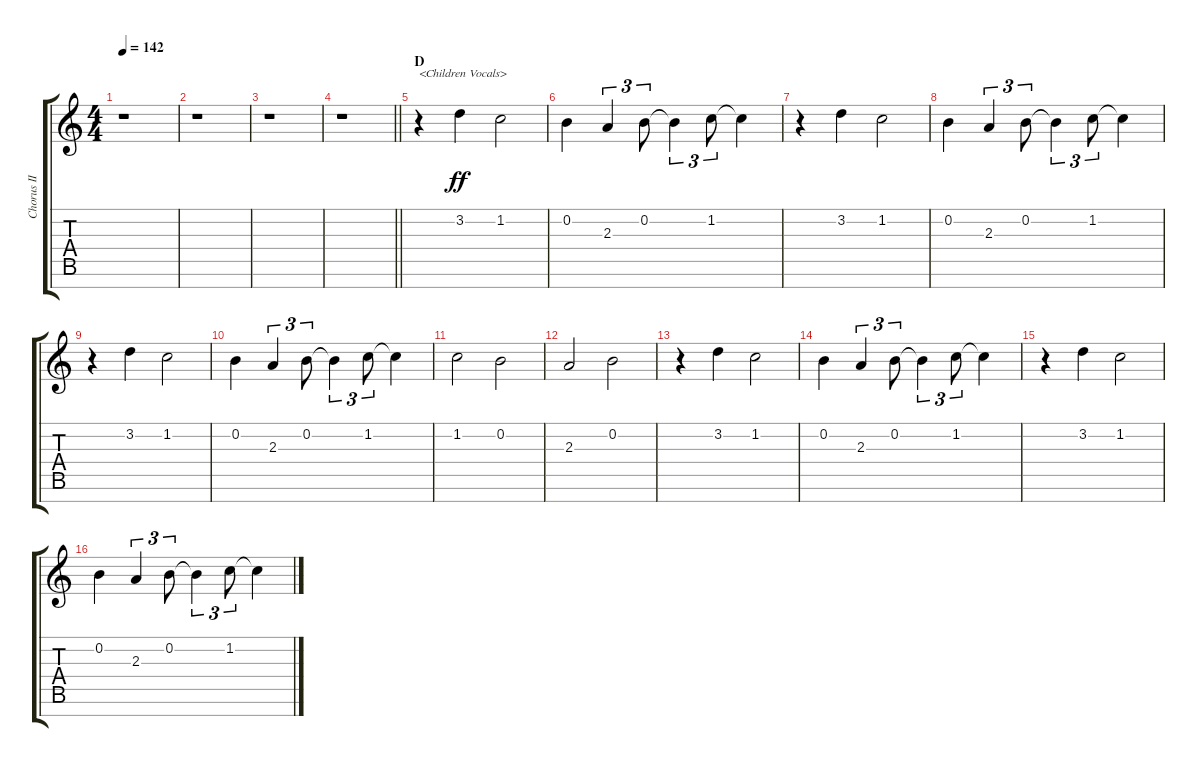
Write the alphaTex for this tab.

\track ("Chorus II" "Chorus II") {instrument voiceoohs}
\staff {score tabs}
\tuning (E5 B4 G4 D4 A3 E3 B2) {hide}
\ts (4 4)
\tempo 142
\clef g2
\ks c
r.1{dy ff} |
r.1 |
r.1 |
\barLineRight lightlight
r.1 |
\section ("" "D")
r.4{txt "<Children Vocals>"} 3.2.4 1.2.2 |
0.2.4 2.3.4{tu (3 2)} 0.2.8{tu (3 2)} 0.2{t}.4{tu (3 2)} 1.2.8{tu (3 2)} 1.2{t}.4 |
r.4 3.2.4 1.2.2 |
0.2.4 2.3.4{tu (3 2)} 0.2.8{tu (3 2)} 0.2{t}.4{tu (3 2)} 1.2.8{tu (3 2)} 1.2{t}.4 |
r.4 3.2.4 1.2.2 |
0.2.4 2.3.4{tu (3 2)} 0.2.8{tu (3 2)} 0.2{t}.4{tu (3 2)} 1.2.8{tu (3 2)} 1.2{t}.4 |
1.2.2 0.2.2 |
2.3.2 0.2.2 |
r.4 3.2.4 1.2.2 |
0.2.4 2.3.4{tu (3 2)} 0.2.8{tu (3 2)} 0.2{t}.4{tu (3 2)} 1.2.8{tu (3 2)} 1.2{t}.4 |
r.4 3.2.4 1.2.2 |
0.2.4 2.3.4{tu (3 2)} 0.2.8{tu (3 2)} 0.2{t}.4{tu (3 2)} 1.2.8{tu (3 2)} 1.2{t}.4
